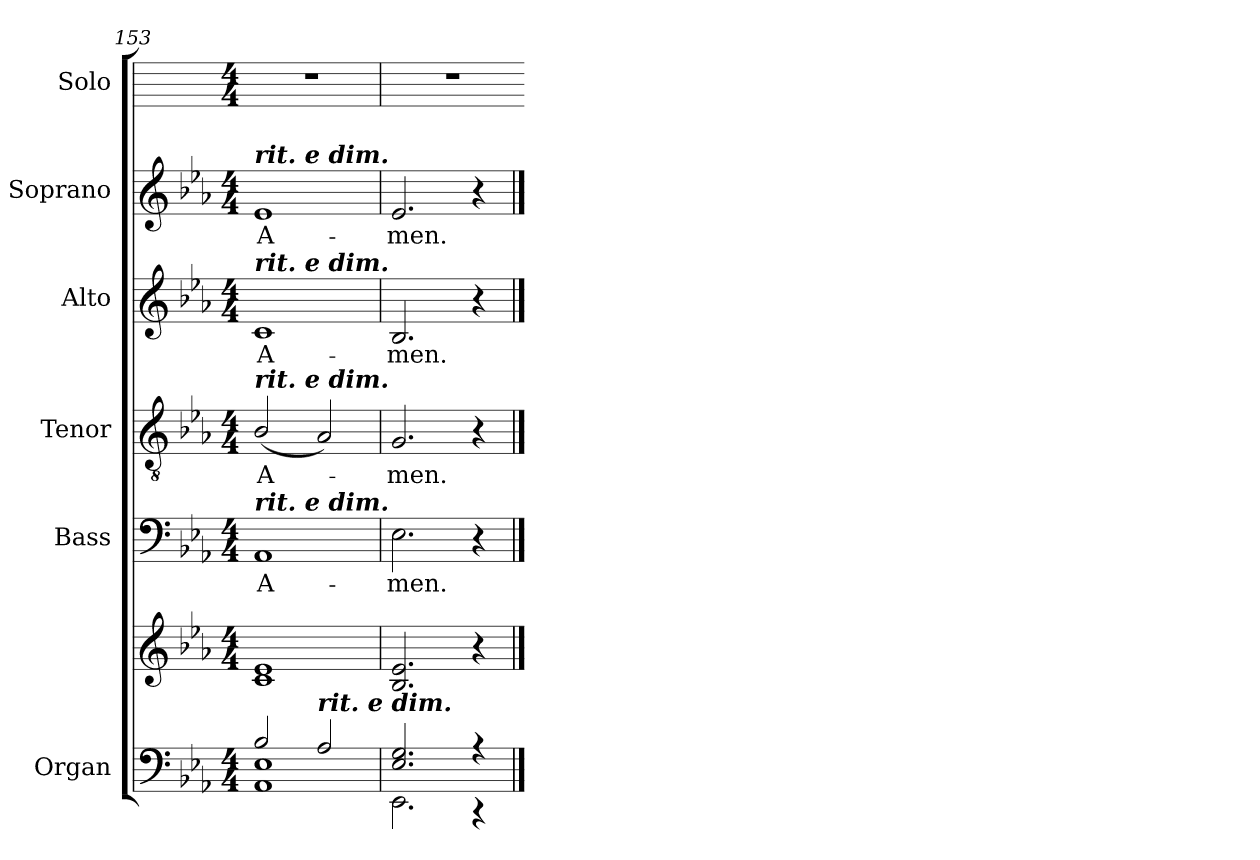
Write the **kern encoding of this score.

**kern	**kern	**kern	**text	**kern	**text	**kern	**text	**kern	**text	**kern
*part6	*part6	*part5	*part5	*part4	*part4	*part3	*part3	*part2	*part2	*part1
*staff7	*staff6	*staff5	*staff5	*staff4	*staff4	*staff3	*staff3	*staff2	*staff2	*staff1
*I"Organ	*	*I"Bass	*	*I"Tenor	*	*I"Alto	*	*I"Soprano	*	*I"Solo
*	*	*I'B	*	*I'T	*	*I'A	*	*I'S	*	*I'Solo
*clefF4	*clefG2	*clefF4	*	*clefGv2	*	*clefG2	*	*clefG2	*	*
*k[b-e-a-]	*k[b-e-a-]	*k[b-e-a-]	*	*k[b-e-a-]	*	*k[b-e-a-]	*	*k[b-e-a-]	*	*
*E-:	*E-:	*E-:	*	*E-:	*	*E-:	*	*E-:	*	*
*M4/4	*M4/4	*M4/4	*	*M4/4	*	*M4/4	*	*M4/4	*	*M4/4
=153	=153	=153	=153	=153	=153	=153	=153	=153	=153	=153
*^	*	*	*	*	*	*	*	*	*	*
!	!	!	!	!	!	!	!	!	!LO:TX:a:Bi:t=rit. e dim.	!	!
!	!	!	!	!	!	!	!LO:TX:a:Bi:t=rit. e dim.	!	!	!	!
!	!	!	!	!	!LO:TX:a:Bi:t=rit. e dim.	!	!	!	!	!	!
!	!	!	!LO:TX:a:Bi:t=rit. e dim.	!	!	!	!	!	!	!	!
!	!	!	!	!LO:LY:b	!	!LO:LY:b	!	!LO:LY:b	!	!LO:LY:b	!
2B-/	1AA-\ 1E-\	1c 1e-	1AA-	A-	(<2B-/	A-	1c	A-	1e-	A-	1r
!LO:TX:a:Bi:t=rit. e dim.	!	!	!	!	!	!	!	!	!	!	!
2A-/	.	.	.	.	2A-)	.	.	.	.	.	.
=154	=154	=154	=154	=154	=154	=154	=154	=154	=154	=154	=154
!	!	!	!	!LO:LY:b	!	!LO:LY:b	!	!LO:LY:b	!	!LO:LY:b	!
2.E-/ 2.G/	2.EE-\	2.B- 2.e-	2.E-	-men.	2.G	men.	2.B-	-men.	2.e-	-men.	1r
4r	4r	4r	4r	.	4r	.	4r	.	4r	.	.
*v	*v	*	*	*	*	*	*	*	*	*	*
==	==	==	=	==	=	==	=	==	=	=
*-	*-	*-	*-	*-	*-	*-	*-	*-	*-	*-
